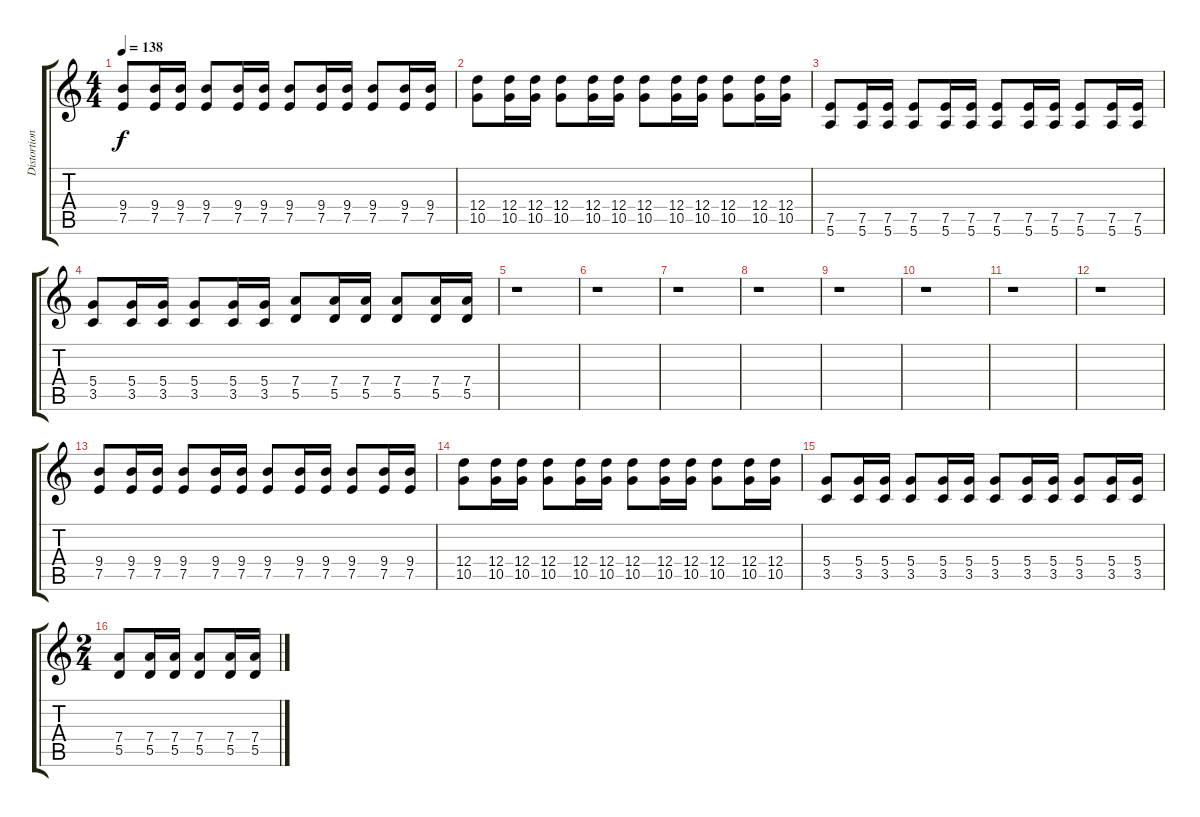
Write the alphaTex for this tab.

\track ("Distortion Guitar 1" "Distortion") {instrument distortionguitar}
\staff {score tabs}
\tuning (E4 B3 G3 D3 A2 E2) {hide}
\ts (4 4)
\tempo 138
\clef g2
\ks c
(9.4 7.5).8{dy f} (9.4 7.5).16 (9.4 7.5).16 (9.4 7.5).8 (9.4 7.5).16 (9.4 7.5).16 (9.4 7.5).8 (9.4 7.5).16 (9.4 7.5).16 (9.4 7.5).8 (9.4 7.5).16 (9.4 7.5).16 |
(12.4 10.5).8 (12.4 10.5).16 (12.4 10.5).16 (12.4 10.5).8 (12.4 10.5).16 (12.4 10.5).16 (12.4 10.5).8 (12.4 10.5).16 (12.4 10.5).16 (12.4 10.5).8 (12.4 10.5).16 (12.4 10.5).16 |
(7.5 5.6).8 (7.5 5.6).16 (7.5 5.6).16 (7.5 5.6).8 (7.5 5.6).16 (7.5 5.6).16 (7.5 5.6).8 (7.5 5.6).16 (7.5 5.6).16 (7.5 5.6).8 (7.5 5.6).16 (7.5 5.6).16 |
(5.4 3.5).8 (5.4 3.5).16 (5.4 3.5).16 (5.4 3.5).8 (5.4 3.5).16 (5.4 3.5).16 (7.4 5.5).8 (7.4 5.5).16 (7.4 5.5).16 (7.4 5.5).8 (7.4 5.5).16 (7.4 5.5).16 |
r.1 |
r.1 |
r.1 |
r.1 |
r.1 |
r.1 |
r.1 |
r.1 |
(9.4 7.5).8 (9.4 7.5).16 (9.4 7.5).16 (9.4 7.5).8 (9.4 7.5).16 (9.4 7.5).16 (9.4 7.5).8 (9.4 7.5).16 (9.4 7.5).16 (9.4 7.5).8 (9.4 7.5).16 (9.4 7.5).16 |
(12.4 10.5).8 (12.4 10.5).16 (12.4 10.5).16 (12.4 10.5).8 (12.4 10.5).16 (12.4 10.5).16 (12.4 10.5).8 (12.4 10.5).16 (12.4 10.5).16 (12.4 10.5).8 (12.4 10.5).16 (12.4 10.5).16 |
(5.4 3.5).8 (5.4 3.5).16 (5.4 3.5).16 (5.4 3.5).8 (5.4 3.5).16 (5.4 3.5).16 (5.4 3.5).8 (5.4 3.5).16 (5.4 3.5).16 (5.4 3.5).8 (5.4 3.5).16 (5.4 3.5).16 |
\ts (2 4)
(7.4 5.5).8 (7.4 5.5).16 (7.4 5.5).16 (7.4 5.5).8 (7.4 5.5).16 (7.4 5.5).16
